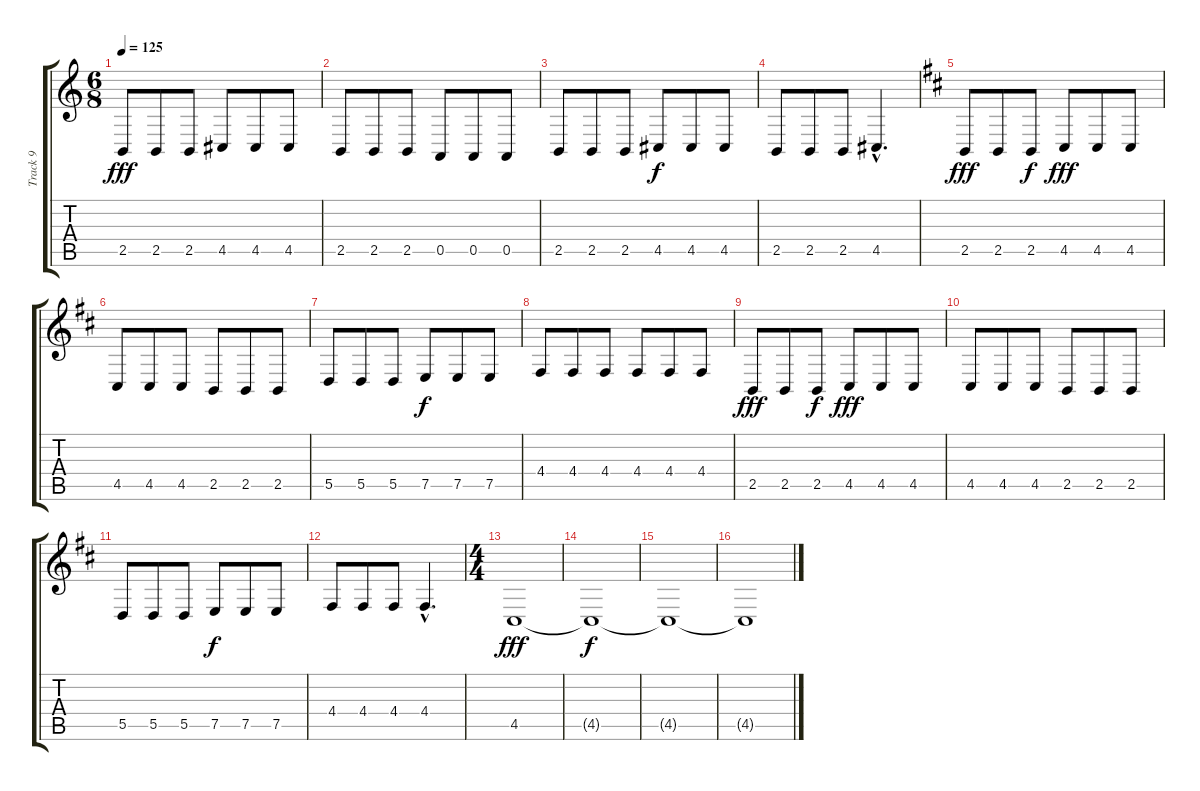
\track ("Track 9" "Track 9") {instrument seashore}
\staff {score tabs}
\tuning (E4 B3 G3 D3 A2 E2) {hide}
\ts (6 8)
\tempo 125
\clef g2
\ks c
2.5.8{dy fff} 2.5.8 2.5.8 4.5.8 4.5.8 4.5.8 |
2.5.8 2.5.8 2.5.8 0.5.8 0.5.8 0.5.8 |
2.5.8 2.5.8 2.5.8 4.5.8{dy f} 4.5.8 4.5.8 |
2.5.8 2.5.8 2.5.8 4.5{hac}.4{d} |
\ks d
2.5.8{dy fff instrument stringensemble1} 2.5.8 2.5.8{dy f} 4.5.8{dy fff} 4.5.8 4.5.8 |
4.5.8 4.5.8 4.5.8 2.5.8 2.5.8 2.5.8 |
5.5.8 5.5.8 5.5.8 7.5.8{dy f} 7.5.8 7.5.8 |
4.4.8 4.4.8 4.4.8 4.4.8 4.4.8 4.4.8 |
2.5.8{dy fff instrument stringensemble1} 2.5.8 2.5.8{dy f} 4.5.8{dy fff} 4.5.8 4.5.8 |
4.5.8 4.5.8 4.5.8 2.5.8 2.5.8 2.5.8 |
5.5.8 5.5.8 5.5.8 7.5.8{dy f} 7.5.8 7.5.8 |
4.4.8 4.4.8 4.4.8 4.4{hac}.4{d} |
\ts (4 4)
4.5.1{dy fff volume 0} |
4.5{t}.1{dy f} |
4.5{t}.1 |
4.5{t}.1
